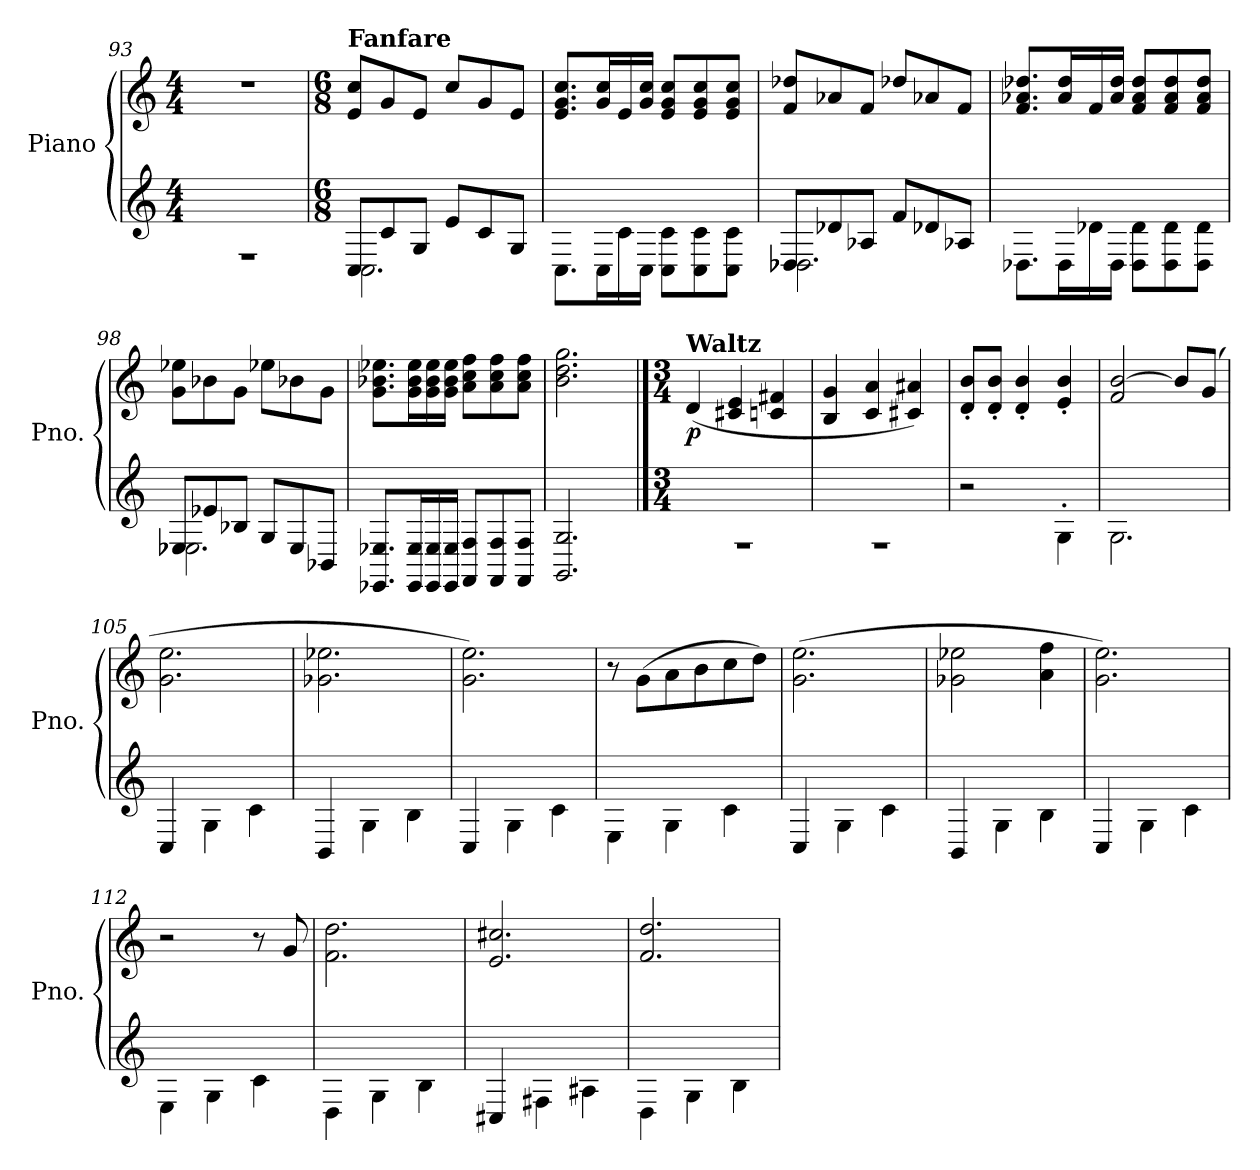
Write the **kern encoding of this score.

**kern	**kern	**dynam
*part1	*part1	*part1
*staff2	*staff1	*staff1/2
*I"Piano	*	*
*I'Pno.	*	*
*clefG2	*clefG2	*
*k[]	*k[]	*
*M4/4	*M4/4	*
=93	=93	=93
1rF	1rdd	.
=94	=94	=94
*M6/8	*M6/8	*
*	*MM208	*
*^	*	*
!	!	!LO:TX:a:B:t=Fanfare	!
8C/L	2.C\	8e/ 8cc/L	.
8c/	.	8g/	.
8G/J	.	8e/J	.
8e/L	.	8cc/L	.
8c/	.	8g/	.
8G/J	.	8e/J	.
*v	*v	*	*
!!LO:PB:g=z
=95	=95	=95
8.C\L	8.e/ 8.g/ 8.cc/L	.
16C\L	16g/ 16cc/L	.
16c\	16e/	.
16C\JJ	16g/ 16cc/JJ	.
8C\ 8c\L	8e/ 8g/ 8cc/L	.
8C\ 8c\	8e/ 8g/ 8cc/	.
8C\ 8c\J	8e/ 8g/ 8cc/J	.
=96	=96	=96
*^	*	*
8D-X/L	2.D-\	8f/ 8dd-X/L	.
8d-X/	.	8a-X/	.
8A-X/J	.	8f/J	.
8f/L	.	8dd-X/L	.
8d-X/	.	8a-X/	.
8A-X/J	.	8f/J	.
*v	*v	*	*
=97	=97	=97
8.D-X\L	8.f/ 8.a-X/ 8.dd-X/L	.
16D-\L	16a-/ 16dd-/L	.
16d-X\	16f/	.
16D-\JJ	16a-/ 16dd-/JJ	.
8D-\ 8d-\L	8f/ 8a-/ 8dd-/L	.
8D-\ 8d-\	8f/ 8a-/ 8dd-/	.
8D-\ 8d-\J	8f/ 8a-/ 8dd-/J	.
=98	=98	=98
*^	*	*
8E-X/L	2.E-\	8g\ 8ee-X\L	.
8e-X/	.	8b-X\	.
8B-X/J	.	8g\J	.
8G/L	.	8ee-X\L	.
8E-/	.	8b-X\	.
8BB-X/J	.	8g\J	.
*v	*v	*	*
=99	=99	=99
8.EE-X/ 8.E-X/L	8.g\ 8.b-X\ 8.ee-X\L	.
16EE-/ 16E-/L	16g\ 16b-\ 16ee-\L	.
16EE-/ 16E-/	16g\ 16b-\ 16ee-\	.
16EE-/ 16E-/JJ	16g\ 16b-\ 16ee-\JJ	.
8FF/ 8F/L	8a\ 8cc\ 8ff\L	.
8FF/ 8F/	8a\ 8cc\ 8ff\	.
8FF/ 8F/J	8a\ 8cc\ 8ff\J	.
=100	=100	=100
2.GG/ 2.G/	2.b\ 2.dd\ 2.gg\	.
!!LO:LB:g=z
==101	==101	==101
*k[]	*k[]	*
*M3/4	*M3/4	*
*	*MM168	*
!	!LO:TX:a:B:t=Waltz	!
!	!	!LO:DY:b
2.rF	(4d/	p
.	4c#X/ 4e/	.
.	4cn/ 4f#X/	.
=102	=102	=102
2.rF	4B/ 4g/	.
.	4c/ 4a/	.
.	4c#X/ 4a#X/)	.
=103	=103	=103
2r	8d/' 8b/'L	.
.	8d/' 8b/'J	.
.	4d/' 4b/'	.
4G'\	4e/' 4b/'	.
=104	=104	=104
2.G\	2f/ [2b/	.
.	8b/L]	.
.	(8g/J	.
=105	=105	=105
4C/	2.g\ 2.ee\	.
4G\	.	.
4c\	.	.
=106	=106	=106
4BB/	2.g-X\ 2.ee-X\	.
4G\	.	.
4B\	.	.
=107	=107	=107
4C/	2.g\ 2.ee\)	.
4G\	.	.
4c\	.	.
=108	=108	=108
4E\	8r	.
.	(8g\L	.
4G\	8a\	.
.	8b\	.
4c\	8cc\	.
.	8dd\J)	.
!!LO:LB:g=z
=109	=109	=109
4C/	(2.g\ 2.ee\	.
4G\	.	.
4c\	.	.
=110	=110	=110
4BB/	2g-X\ 2ee-X\	.
4G\	.	.
4B\	4a\ 4ff\	.
=111	=111	=111
4C/	2.g\ 2.ee\)	.
4G\	.	.
4c\	.	.
=112	=112	=112
4E\	2r	.
4G\	.	.
4c\	8r	.
.	8g/	.
=113	=113	=113
4D\	2.f\ 2.dd\	.
4G\	.	.
4B\	.	.
=114	=114	=114
4C#X/	2.e/ 2.cc#X/	.
4F#X\	.	.
4A#X\	.	.
=115	=115	=115
4D\	2.f/ 2.dd/	.
4G\	.	.
4B\	.	.
=	=	=
*-	*-	*-
